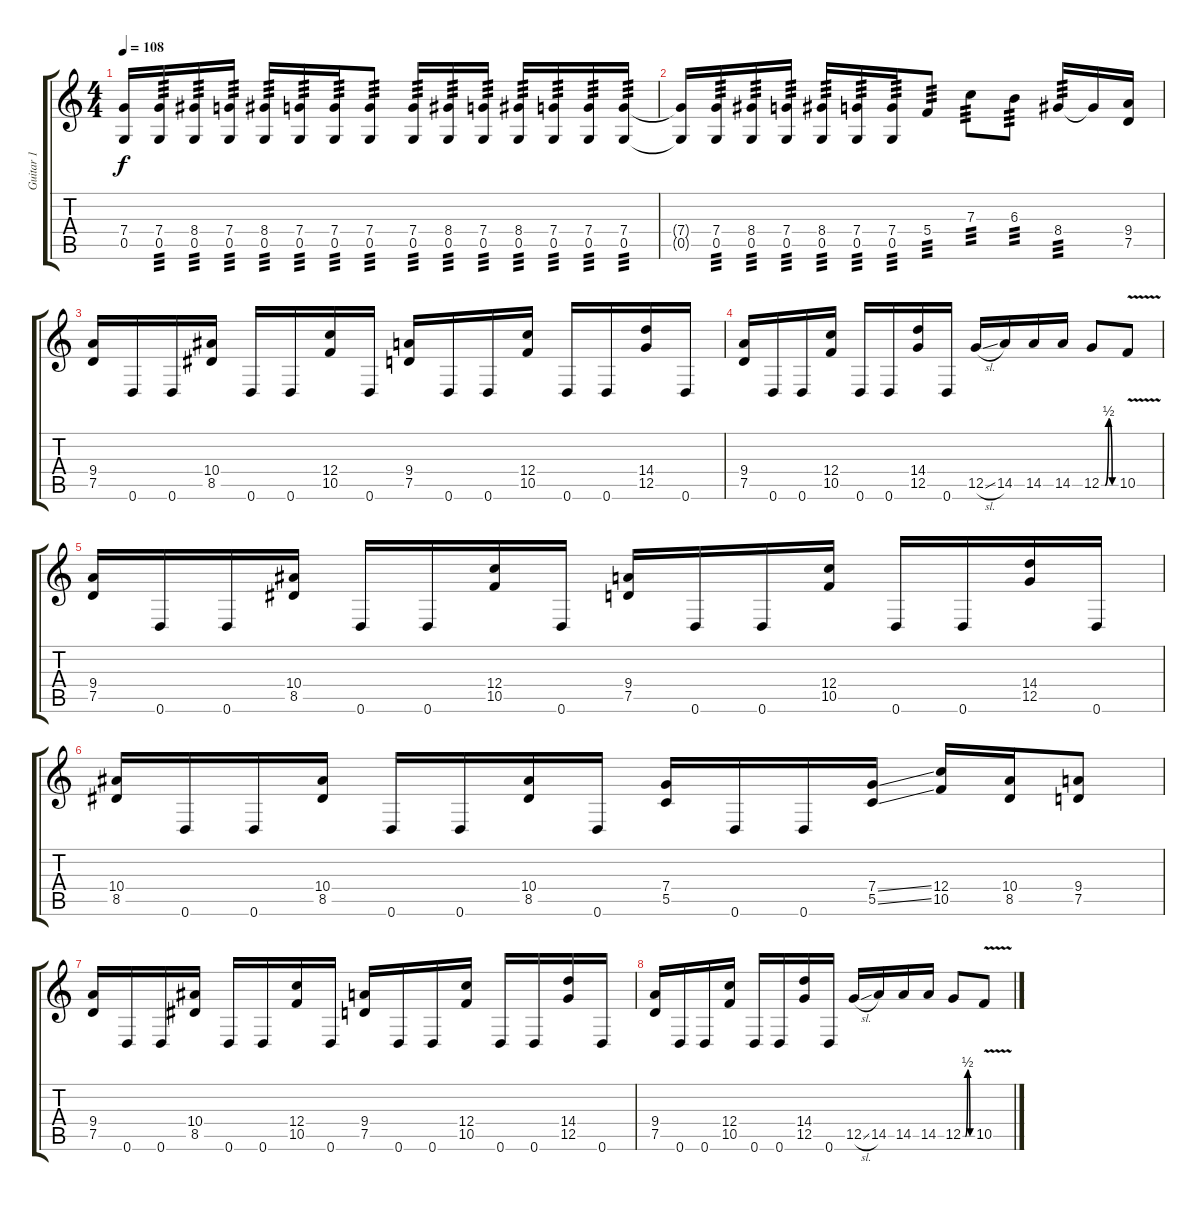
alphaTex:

\track ("Guitar 1" "Guitar 1") {instrument overdrivenguitar}
\staff {score tabs}
\tuning (D4 A3 F3 C3 G2 D2) {hide}
\ts (4 4)
\tempo 108
\clef g2
\ks c
(7.4{t} 0.5{t}).16{dy f} (7.4 0.5).16{tp 3} (8.4 0.5).16{tp 3} (7.4 0.5).16{tp 3} (8.4 0.5).16{tp 3} (7.4 0.5).16{tp 3} (7.4 0.5).16{tp 3} (7.4 0.5).8{tp 3} (7.4 0.5).16{tp 3} (8.4 0.5).16{tp 3} (7.4 0.5).16{tp 3} (8.4 0.5).16{tp 3} (7.4 0.5).16{tp 3} (7.4 0.5).16{tp 3} (7.4 0.5).16{tp 3} |
(7.4{t} 0.5{t}).16 (7.4 0.5).16{tp 3} (8.4 0.5).16{tp 3} (7.4 0.5).16{tp 3} (8.4 0.5).16{tp 3} (7.4 0.5).16{tp 3} (7.4 0.5).16{tp 3} 5.4.8{tp 3} 7.3.8{tp 3} 6.3.8{tp 3} 8.4.16{tp 3} 8.4{t}.16 (9.4 7.5).16 |
\section ("" "")
(9.4 7.5).16 0.6.16 0.6.16 (10.4 8.5).16 0.6.16 0.6.16 (12.4 10.5).16 0.6.16 (9.4 7.5).16 0.6.16 0.6.16 (12.4 10.5).16 0.6.16 0.6.16 (14.4 12.5).16 0.6.16 |
(9.4 7.5).16 0.6.16 0.6.16 (12.4 10.5).16 0.6.16 0.6.16 (14.4 12.5).16 0.6.16 12.5{sl}.16 14.5.16 14.5.16 14.5.16 12.5{be (custom 0 0 15 0 30 2 45 0 60 0)}.8 10.5{v}.8 |
(9.4 7.5).16 0.6.16 0.6.16 (10.4 8.5).16 0.6.16 0.6.16 (12.4 10.5).16 0.6.16 (9.4 7.5).16 0.6.16 0.6.16 (12.4 10.5).16 0.6.16 0.6.16 (14.4 12.5).16 0.6.16 |
(10.4 8.5).16 0.6.16 0.6.16 (10.4 8.5).16 0.6.16 0.6.16 (10.4 8.5).16 0.6.16 (7.4 5.5).16 0.6.16 0.6.16 (7.4{ss} 5.5{ss}).16 (12.4 10.5).16 (10.4 8.5).16 (9.4 7.5).8 |
(9.4 7.5).16 0.6.16 0.6.16 (10.4 8.5).16 0.6.16 0.6.16 (12.4 10.5).16 0.6.16 (9.4 7.5).16 0.6.16 0.6.16 (12.4 10.5).16 0.6.16 0.6.16 (14.4 12.5).16 0.6.16 |
(9.4 7.5).16 0.6.16 0.6.16 (12.4 10.5).16 0.6.16 0.6.16 (14.4 12.5).16 0.6.16 12.5{sl}.16 14.5.16 14.5.16 14.5.16 12.5{be (custom 0 0 15 0 30 2 45 0 60 0)}.8 10.5{v}.8
